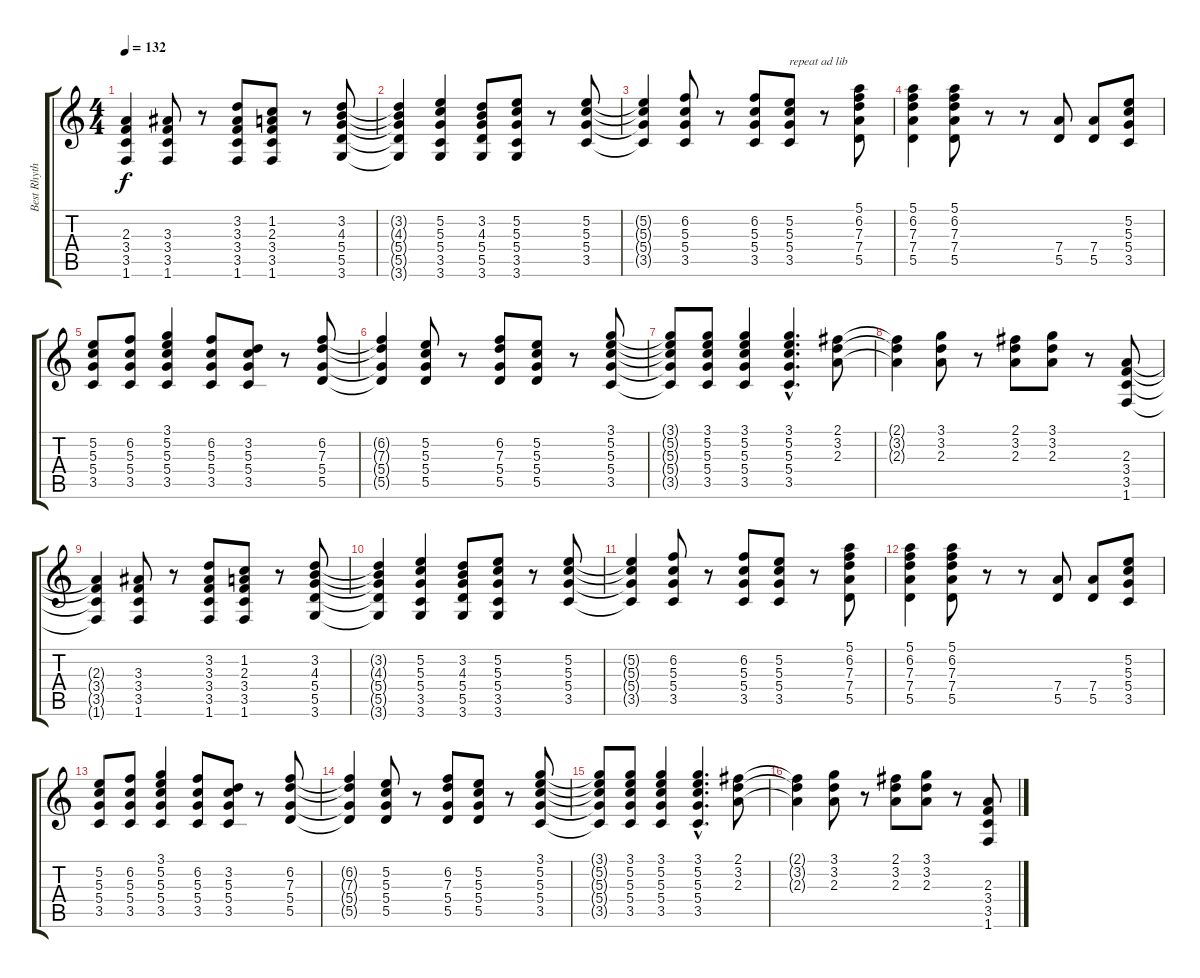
\track ("Best Rhythm Guitar Combo" "Best Rhyth") {instrument electricguitarclean}
\staff {score tabs}
\tuning (E4 B3 G3 D3 A2 E2) {hide}
\ts (4 4)
\tempo 132
\clef g2
\ks c
(2.3{t} 3.4{t} 3.5{t} 1.6{t}).4{dy f} (3.3 3.4 3.5 1.6).8 r.8 (3.2 3.3 3.4 3.5 1.6).8 (1.2 2.3 3.4 3.5 1.6).8 r.8 (3.2 4.3 5.4 5.5 3.6).8 |
(3.2{t} 4.3{t} 5.4{t} 5.5{t} 3.6{t}).4 (5.2 5.3 5.4 3.5 3.6).4 (3.2 4.3 5.4 5.5 3.6).8 (5.2 5.3 5.4 3.5 3.6).8 r.8 (5.2 5.3 5.4 3.5).8 |
(5.2{t} 5.3{t} 5.4{t} 3.5{t}).4 (6.2 5.3 5.4 3.5).8 r.8 (6.2 5.3 5.4 3.5).8 (5.2 5.3 5.4 3.5).8{txt "repeat ad lib"} r.8 (5.1 6.2 7.3 7.4 5.5).8 |
(5.1 6.2 7.3 7.4 5.5).4 (5.1 6.2 7.3 7.4 5.5).8 r.8 r.8 (7.4 5.5).8 (7.4 5.5).8 (5.2 5.3 5.4 3.5).8 |
(5.2 5.3 5.4 3.5).8 (6.2 5.3 5.4 3.5).8 (3.1 5.2 5.3 5.4 3.5).4 (6.2 5.3 5.4 3.5).8 (3.2 5.3 5.4 3.5).8 r.8 (6.2 7.3 5.4 5.5).8 |
(6.2{t} 7.3{t} 5.4{t} 5.5{t}).4 (5.2 5.3 5.4 5.5).8 r.8 (6.2 7.3 5.4 5.5).8 (5.2 5.3 5.4 5.5).8 r.8 (3.1 5.2 5.3 5.4 3.5).8 |
(3.1{t} 5.2{t} 5.3{t} 5.4{t} 3.5{t}).8 (3.1 5.2 5.3 5.4 3.5).8 (3.1 5.2 5.3 5.4 3.5).4 (3.1{hac} 5.2{hac} 5.3{hac} 5.4{hac} 3.5{hac}).4{d} (2.1 3.2 2.3).8 |
(2.1{t} 3.2{t} 2.3{t}).4 (3.1 3.2 2.3).8 r.8 (2.1 3.2 2.3).8 (3.1 3.2 2.3).8 r.8 (2.3 3.4 3.5 1.6).8 |
(2.3{t} 3.4{t} 3.5{t} 1.6{t}).4 (3.3 3.4 3.5 1.6).8 r.8 (3.2 3.3 3.4 3.5 1.6).8 (1.2 2.3 3.4 3.5 1.6).8 r.8 (3.2 4.3 5.4 5.5 3.6).8 |
(3.2{t} 4.3{t} 5.4{t} 5.5{t} 3.6{t}).4 (5.2 5.3 5.4 3.5 3.6).4 (3.2 4.3 5.4 5.5 3.6).8 (5.2 5.3 5.4 3.5 3.6).8 r.8 (5.2 5.3 5.4 3.5).8 |
(5.2{t} 5.3{t} 5.4{t} 3.5{t}).4 (6.2 5.3 5.4 3.5).8 r.8 (6.2 5.3 5.4 3.5).8 (5.2 5.3 5.4 3.5).8 r.8 (5.1 6.2 7.3 7.4 5.5).8 |
(5.1 6.2 7.3 7.4 5.5).4 (5.1 6.2 7.3 7.4 5.5).8 r.8 r.8 (7.4 5.5).8 (7.4 5.5).8 (5.2 5.3 5.4 3.5).8 |
(5.2 5.3 5.4 3.5).8 (6.2 5.3 5.4 3.5).8 (3.1 5.2 5.3 5.4 3.5).4 (6.2 5.3 5.4 3.5).8 (3.2 5.3 5.4 3.5).8 r.8 (6.2 7.3 5.4 5.5).8 |
(6.2{t} 7.3{t} 5.4{t} 5.5{t}).4 (5.2 5.3 5.4 5.5).8 r.8 (6.2 7.3 5.4 5.5).8 (5.2 5.3 5.4 5.5).8 r.8 (3.1 5.2 5.3 5.4 3.5).8 |
(3.1{t} 5.2{t} 5.3{t} 5.4{t} 3.5{t}).8 (3.1 5.2 5.3 5.4 3.5).8 (3.1 5.2 5.3 5.4 3.5).4 (3.1{hac} 5.2{hac} 5.3{hac} 5.4{hac} 3.5{hac}).4{d} (2.1 3.2 2.3).8 |
(2.1{t} 3.2{t} 2.3{t}).4 (3.1 3.2 2.3).8 r.8 (2.1 3.2 2.3).8 (3.1 3.2 2.3).8 r.8 (2.3 3.4 3.5 1.6).8
